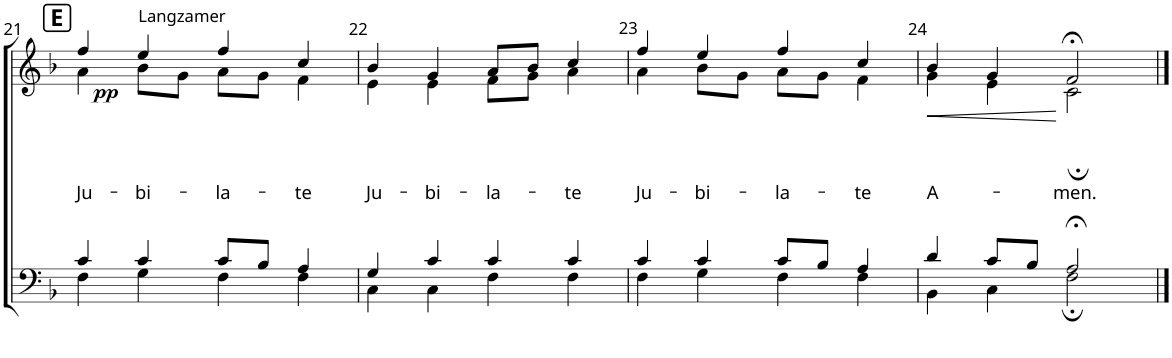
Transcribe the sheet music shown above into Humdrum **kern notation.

**kern	**kern	**text	**dynam
*part2	*part1	*part1	*part1
*staff2	*staff1	*staff1	*staff1
*I"T B	*I"S A	*	*
!!LO:PB:g=z
*clefF4	*clefG2	*	*
*k[b-]	*k[b-]	*	*
*M4/4	*M4/4	*	*
*met(c)	*met(c)	*	*
!!LO:REH:place=s1:a:B:cj:fs=14:t=E
=21	=21	=21	=21
*^	*	*	*
*	*^	*	*	*
!	!	!	!LO:TX:a:t=Langzamer	!	!
!	!	!	!	!LO:LY:b	!LO:DY:b
*	*	*	*^	*	*
1ryy	4c/	4F\	4ff/	4a\	Ju-	pp
!	!	!	!	!	!LO:LY:b	!
.	4c/	4G\	4ee/	8b-\L	-bi-	.
.	.	.	.	8g\J	.	.
!	!	!	!	!	!LO:LY:b	!
.	8c/L	4F\	4ff/	8a\L	-la-	.
.	8B-/J	.	.	8g\J	.	.
!	!	!	!	!	!LO:LY:b	!
.	4A/	4F\	4cc/	4f\	-te	.
=22	=22	=22	=22	=22	=22	=22
!	!	!	!	!	!LO:LY:b	!
1ryy	4G/	4C\	4b-/	4e\	Ju-	.
!	!	!	!	!	!LO:LY:b	!
.	4c/	4C\	4g/	4e\	-bi-	.
!	!	!	!	!	!LO:LY:b	!
.	4c/	4F\	8a/L	8f\L	-la-	.
.	.	.	8b-/J	8g\J	.	.
!	!	!	!	!	!LO:LY:b	!
.	4c/	4F\	4cc/	4a\	-te	.
=23	=23	=23	=23	=23	=23	=23
!	!	!	!	!	!LO:LY:b	!
1ryy	4c/	4F\	4ff/	4a\	Ju-	.
!	!	!	!	!	!LO:LY:b	!
.	4c/	4G\	4ee/	8b-\L	-bi-	.
.	.	.	.	8g\J	.	.
!	!	!	!	!	!LO:LY:b	!
.	8c/L	4F\	4ff/	8a\L	-la-	.
.	8B-/J	.	.	8g\J	.	.
!	!	!	!	!	!LO:LY:b	!
.	4A/	4F\	4cc/	4f\	-te	.
=24	=24	=24	=24	=24	=24	=24
!	!	!	!	!	!LO:LY:b	!
1ryy	4d/	4BB-\	4b-/	4g\	A-	.
.	8c/L	4C\	4g/	4e\	.	.
.	8B-/J	.	.	.	.	.
!	!	!	!	!	!LO:LY:b	!
.	2A;</	2F;\	2f;</	2c;\	-men.	.
*v	*v	*v	*	*	*	*
*	*v	*v	*	*
==	==	==	==
*-	*-	*-	*-
